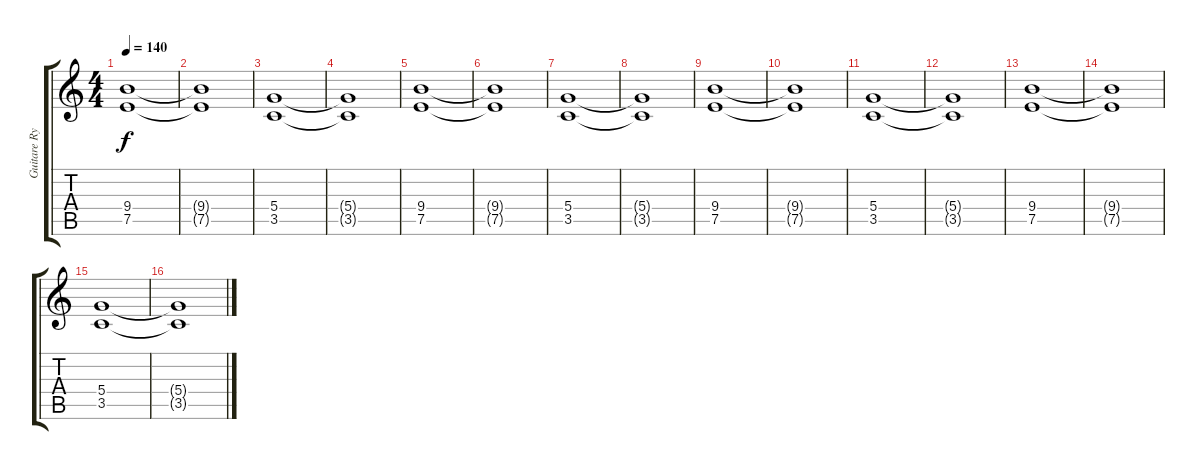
\track ("Guitare Rythme" "Guitare Ry") {instrument distortionguitar}
\staff {score tabs}
\tuning (E4 B3 G3 D3 A2 E2) {hide}
\ts (4 4)
\tempo 140
\clef g2
\ks c
(9.4 7.5).1{dy f} |
(9.4{t} 7.5{t}).1 |
(5.4 3.5).1 |
(5.4{t} 3.5{t}).1 |
(9.4 7.5).1 |
(9.4{t} 7.5{t}).1 |
(5.4 3.5).1 |
(5.4{t} 3.5{t}).1 |
(9.4 7.5).1 |
(9.4{t} 7.5{t}).1 |
(5.4 3.5).1 |
(5.4{t} 3.5{t}).1 |
(9.4 7.5).1 |
(9.4{t} 7.5{t}).1 |
(5.4 3.5).1 |
(5.4{t} 3.5{t}).1
